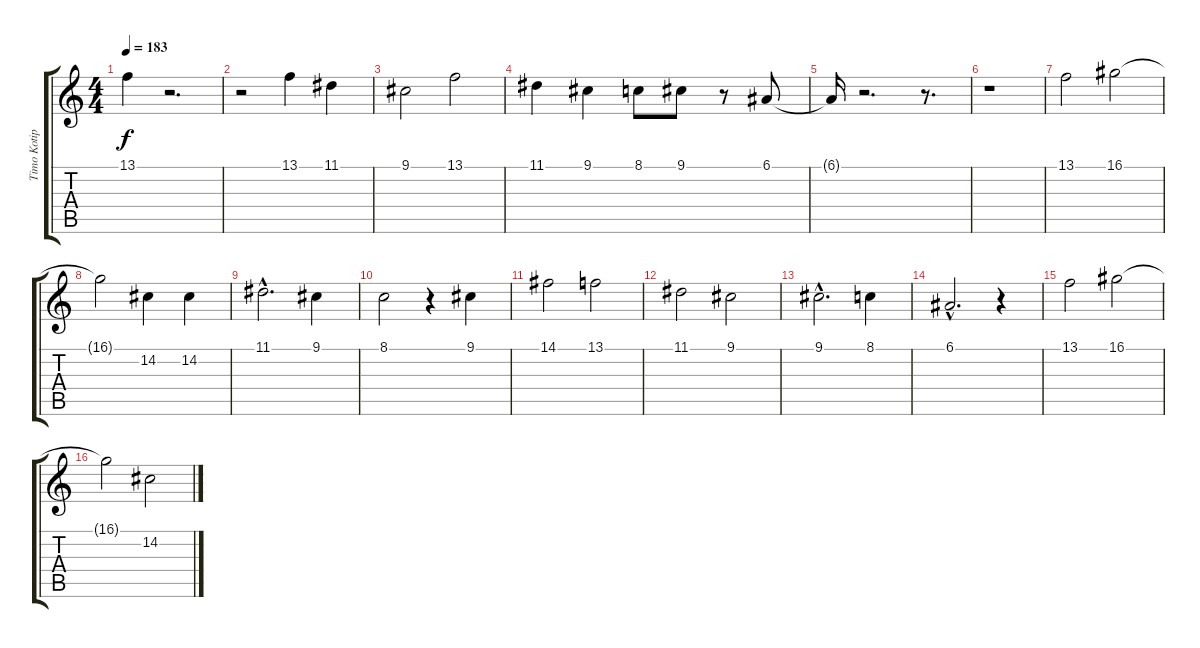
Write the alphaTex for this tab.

\track ("Timo Kotipelto" "Timo Kotip") {instrument lead3calliope}
\staff {score tabs}
\tuning (E4 B3 G3 D3 A2 E2) {hide}
\ts (4 4)
\tempo 183
\clef g2
\ks c
13.1.4{dy f} r.2{d} |
r.2 13.1.4 11.1.4 |
9.1.2 13.1.2 |
11.1.4 9.1.4 8.1.8 9.1.8 r.8 6.1.8 |
6.1{t}.16 r.2{d} r.8{d} |
r.1 |
13.1.2 16.1.2 |
16.1{t}.2 14.2.4 14.2.4 |
11.1{hac}.2{d} 9.1.4 |
8.1.2 r.4 9.1.4 |
14.1.2 13.1.2 |
11.1.2 9.1.2 |
9.1{hac}.2{d} 8.1.4 |
6.1{hac}.2{d} r.4 |
13.1.2 16.1.2 |
16.1{t}.2 14.2.2
